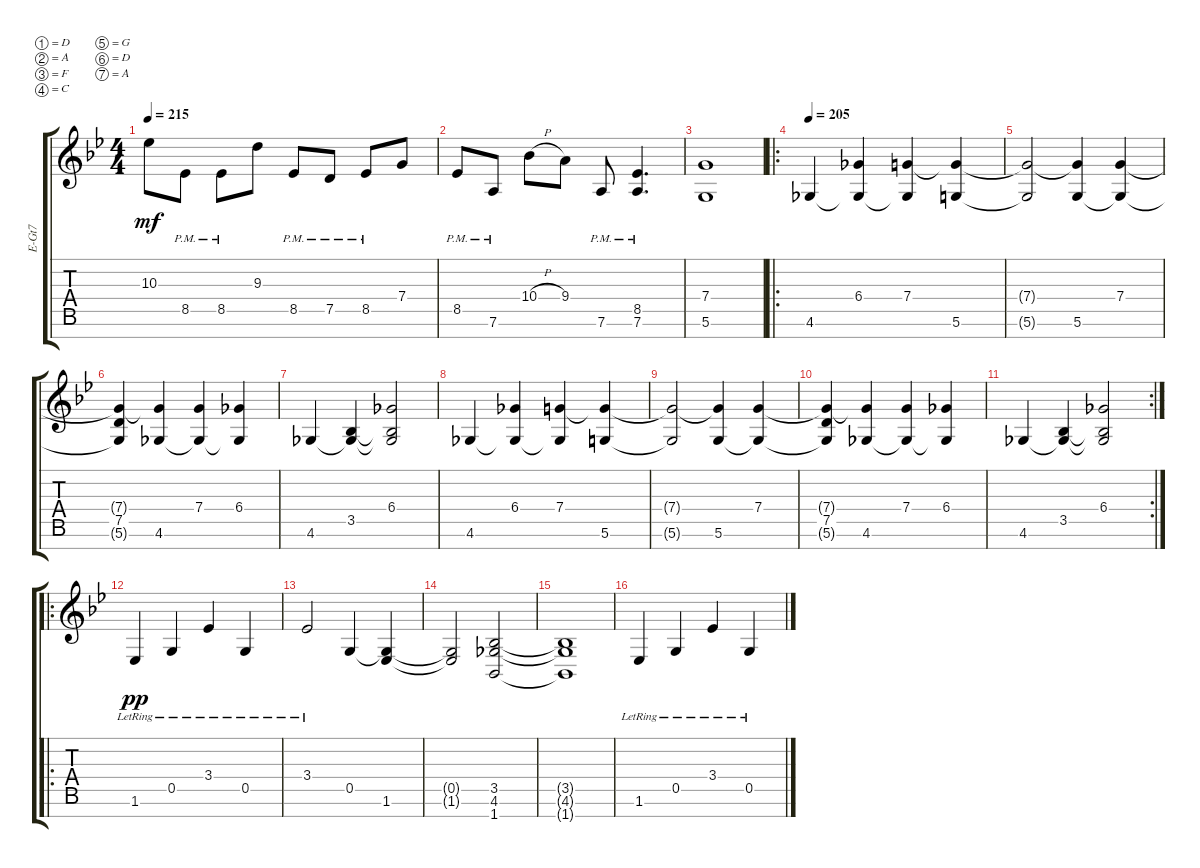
\defaultSystemsLayout 4
\bracketExtendMode groupsimilarinstruments
\otherSystemsTrackNameOrientation horizontal
\track ("Electric Guitar" "E-Gt7") {instrument distortionguitar}
\staff {score tabs}
\tuning (D4 A3 F3 C3 G2 D2 A1)
\ts (4 4)
\tempo 215
\clef g2
\ks bb
10.3{acc forcenatural}.8{dy mf beam Down} 8.5{pm acc forcenatural}.8{beam Down} 8.5{pm acc forcenatural}.8{beam Down} 9.3{acc forcenatural}.8{beam Down} 8.5{pm acc forcenatural}.8{beam Up} 7.5{pm acc forcenatural}.8{beam Up} 8.5{pm acc forcenatural}.8{beam Up} 7.4{acc forcenatural}.8{beam Up} |
8.5{pm acc forcenatural}.8{beam Up} 7.6{pm acc forcenatural}.8{beam Up} 10.4{h acc forcenatural}.8{beam Down} 9.4{acc forcenatural}.8{beam Down} 7.6{pm acc forcenatural}.8{beam Up} (8.5{pm acc forcenatural} 7.6{pm acc forcenatural}).4{d beam Up} |
(5.6{acc forcenatural} 7.4{acc forcenatural}).1{beam Up} |
\ro
\tempo 205
4.6{acc b}.4{beam Up} (6.4{acc b} 4.6{t acc b}).4{beam Up} (7.4{acc forcenatural} 4.6{t acc b}).4{beam Up} (5.6{acc forcenatural} 7.4{t acc forcenatural}).4{beam Up} |
(5.6{t acc forcenatural} 7.4{t acc forcenatural}).2{beam Up} (5.6{acc forcenatural} 7.4{t acc forcenatural}).4{beam Up} (7.4{acc forcenatural} 5.6{t acc forcenatural}).4{beam Up} |
(7.5{acc forcenatural} 7.4{t acc forcenatural} 5.6{t acc forcenatural}).4{beam Up} (4.6{acc b} 7.4{t acc forcenatural}).4{beam Up} (7.4{acc forcenatural} 4.6{t acc b}).4{beam Up} (6.4{acc b} 4.6{t acc b}).4{beam Up} |
4.6{acc b}.4{beam Up} (3.5{acc forcenatural} 4.6{t acc b}).4{beam Up} (6.4{acc b} 3.5{t acc forcenatural} 4.6{t acc b}).2{beam Up} |
4.6{acc b}.4{beam Up} (6.4{acc b} 4.6{t acc b}).4{beam Up} (7.4{acc forcenatural} 4.6{t acc b}).4{beam Up} (5.6{acc forcenatural} 7.4{t acc forcenatural}).4{beam Up} |
(5.6{t acc forcenatural} 7.4{t acc forcenatural}).2{beam Up} (5.6{acc forcenatural} 7.4{t acc forcenatural}).4{beam Up} (7.4{acc forcenatural} 5.6{t acc forcenatural}).4{beam Up} |
(7.5{acc forcenatural} 7.4{t acc forcenatural} 5.6{t acc forcenatural}).4{beam Up} (4.6{acc b} 7.4{t acc forcenatural}).4{beam Up} (7.4{acc forcenatural} 4.6{t acc b}).4{beam Up} (6.4{acc b} 4.6{t acc b}).4{beam Up} |
\rc 2
4.6{acc b}.4{beam Up} (3.5{acc forcenatural} 4.6{t acc b}).4{beam Up} (6.4{acc b} 3.5{t acc forcenatural} 4.6{t acc b}).2{beam Up} |
\ro
1.6{lr acc forcenatural}.4{dy pp beam Up} 0.5{lr acc forcenatural}.4{beam Up} 3.4{lr acc forcenatural}.4{beam Up} 0.5{lr acc forcenatural}.4{beam Up} |
3.4{lr acc forcenatural}.2{beam Up} 0.5{acc forcenatural}.4{beam Up} (1.6{acc forcenatural} 0.5{t acc forcenatural}).4{beam Up} |
(0.5{t acc forcenatural} 1.6{t acc forcenatural}).2{beam Up} (3.5{acc forcenatural} 4.6{acc b} 1.7{acc forcenatural}).2{beam Up} |
(3.5{t acc forcenatural} 4.6{t acc b} 1.7{t acc forcenatural}).1{beam Up} |
1.6{lr acc forcenatural}.4{beam Up} 0.5{lr acc forcenatural}.4{beam Up} 3.4{lr acc forcenatural}.4{beam Up} 0.5{lr acc forcenatural}.4{beam Up}
